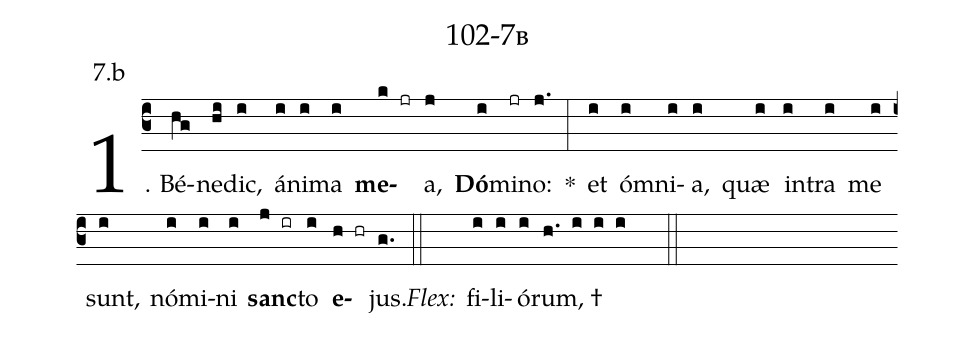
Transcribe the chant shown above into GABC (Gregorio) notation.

name: 102-7b;
annotation: 7.b;
%%
(c3)1. Bé(hg)ne(hi)dic,(i) á(i)ni(i)ma(i) <b>me</b>(k jr)a,(j) <b>Dó</b>(i)mi(jr)no:(j.) *(:) et(i) óm(i)ni(i)a,(i) quæ(i) in(i)tra(i) me(i) sunt,(i) nó(i)mi(i)ni(i) <b>sanc</b>(j ir)to(i) <b>e</b>(h hr)jus.(g.) (::)
<i>Flex:</i>()  fi(i)li(i)ó(i)rum, †(h. i i i  ::)
